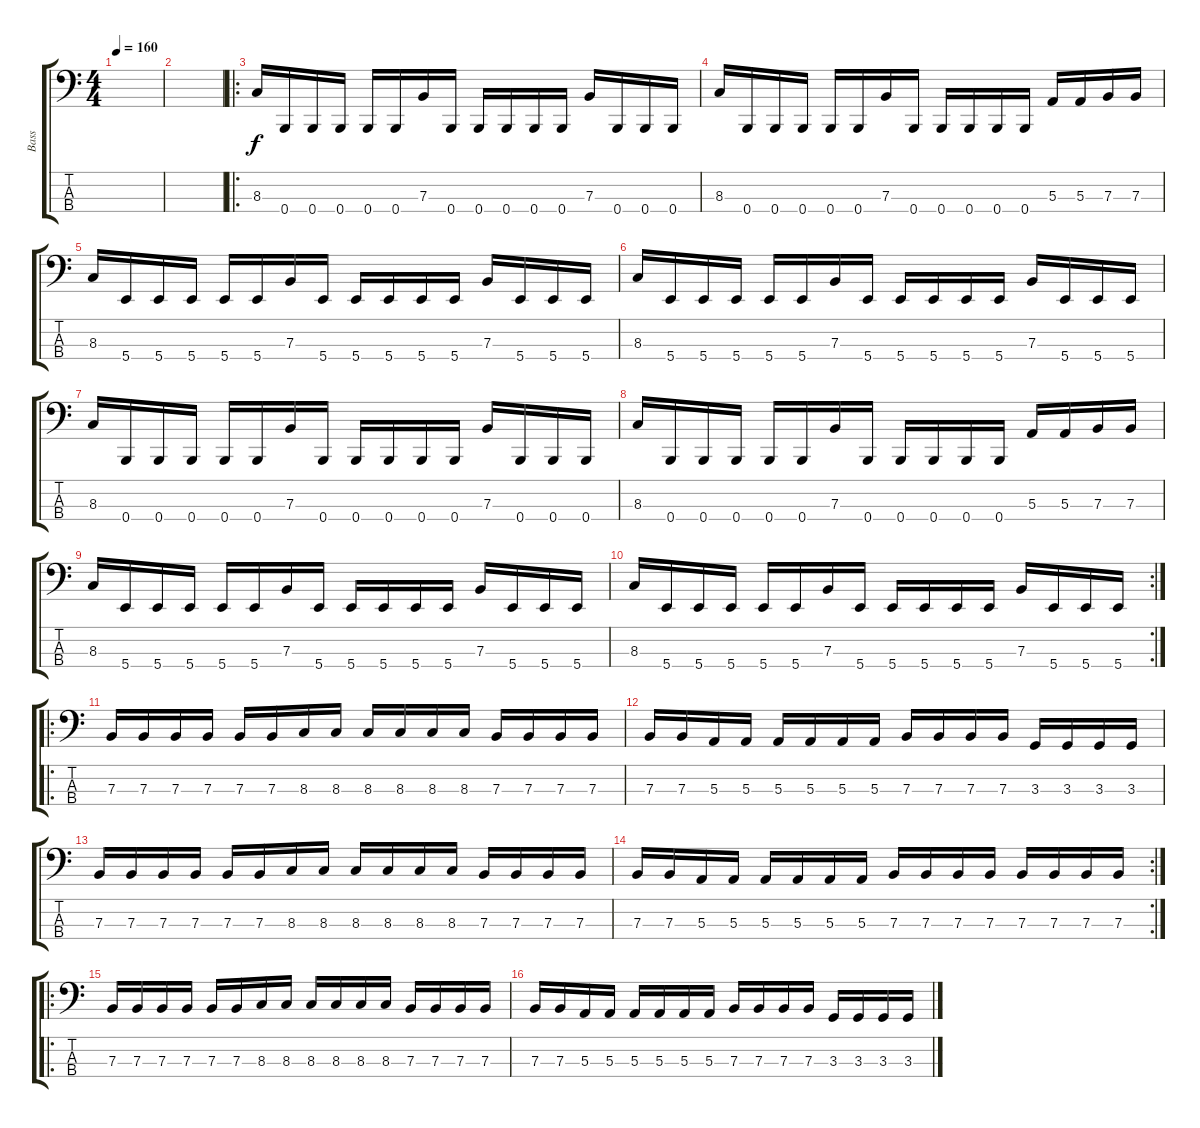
\track ("Bass" "Bass") {instrument electricbasspick}
\staff {score tabs}
\tuning (D2 A1 E1 B0) {hide}
\ts (4 4)
\tempo 160
\clef f4
\ks c
|
|
\ro
8.3.16 0.4.16 0.4.16 0.4.16 0.4.16 0.4.16 7.3.16 0.4.16 0.4.16 0.4.16 0.4.16 0.4.16 7.3.16 0.4.16 0.4.16 0.4.16 |
8.3.16 0.4.16 0.4.16 0.4.16 0.4.16 0.4.16 7.3.16 0.4.16 0.4.16 0.4.16 0.4.16 0.4.16 5.3.16 5.3.16 7.3.16 7.3.16 |
8.3.16 5.4.16 5.4.16 5.4.16 5.4.16 5.4.16 7.3.16 5.4.16 5.4.16 5.4.16 5.4.16 5.4.16 7.3.16 5.4.16 5.4.16 5.4.16 |
8.3.16 5.4.16 5.4.16 5.4.16 5.4.16 5.4.16 7.3.16 5.4.16 5.4.16 5.4.16 5.4.16 5.4.16 7.3.16 5.4.16 5.4.16 5.4.16 |
8.3.16 0.4.16 0.4.16 0.4.16 0.4.16 0.4.16 7.3.16 0.4.16 0.4.16 0.4.16 0.4.16 0.4.16 7.3.16 0.4.16 0.4.16 0.4.16 |
8.3.16 0.4.16 0.4.16 0.4.16 0.4.16 0.4.16 7.3.16 0.4.16 0.4.16 0.4.16 0.4.16 0.4.16 5.3.16 5.3.16 7.3.16 7.3.16 |
8.3.16 5.4.16 5.4.16 5.4.16 5.4.16 5.4.16 7.3.16 5.4.16 5.4.16 5.4.16 5.4.16 5.4.16 7.3.16 5.4.16 5.4.16 5.4.16 |
\rc 2
8.3.16 5.4.16 5.4.16 5.4.16 5.4.16 5.4.16 7.3.16 5.4.16 5.4.16 5.4.16 5.4.16 5.4.16 7.3.16 5.4.16 5.4.16 5.4.16 |
\ro
7.3.16 7.3.16 7.3.16 7.3.16 7.3.16 7.3.16 8.3.16 8.3.16 8.3.16 8.3.16 8.3.16 8.3.16 7.3.16 7.3.16 7.3.16 7.3.16 |
7.3.16 7.3.16 5.3.16 5.3.16 5.3.16 5.3.16 5.3.16 5.3.16 7.3.16 7.3.16 7.3.16 7.3.16 3.3.16 3.3.16 3.3.16 3.3.16 |
7.3.16 7.3.16 7.3.16 7.3.16 7.3.16 7.3.16 8.3.16 8.3.16 8.3.16 8.3.16 8.3.16 8.3.16 7.3.16 7.3.16 7.3.16 7.3.16 |
\rc 2
7.3.16 7.3.16 5.3.16 5.3.16 5.3.16 5.3.16 5.3.16 5.3.16 7.3.16 7.3.16 7.3.16 7.3.16 7.3.16 7.3.16 7.3.16 7.3.16 |
\ro
7.3.16 7.3.16 7.3.16 7.3.16 7.3.16 7.3.16 8.3.16 8.3.16 8.3.16 8.3.16 8.3.16 8.3.16 7.3.16 7.3.16 7.3.16 7.3.16 |
7.3.16 7.3.16 5.3.16 5.3.16 5.3.16 5.3.16 5.3.16 5.3.16 7.3.16 7.3.16 7.3.16 7.3.16 3.3.16 3.3.16 3.3.16 3.3.16
